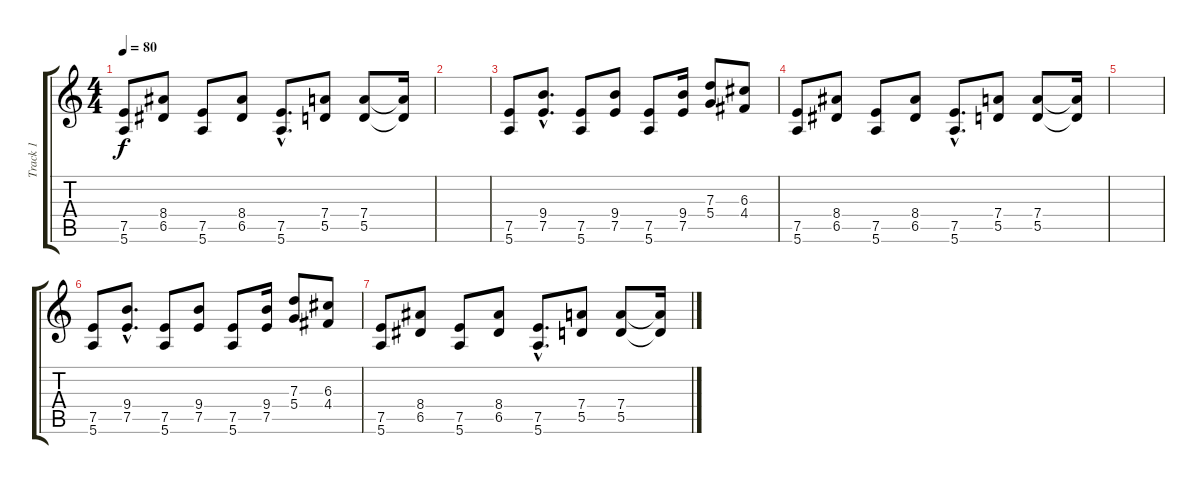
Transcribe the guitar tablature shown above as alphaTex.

\track ("Track 1" "Track 1") {instrument overdrivenguitar}
\staff {score tabs}
\tuning (E4 B3 G3 D3 A2 E2) {hide}
\ts (4 4)
\tempo 80
\clef g2
\ks c
(7.5 5.6).8{dy f} (8.4 6.5).8 (7.5 5.6).8 (8.4 6.5).8 (7.5{hac} 5.6{hac}).8{d} (7.4 5.5).8 (7.4 5.5).8 (7.4{t} 5.5{t}).16 |
|
(7.5 5.6).8 (9.4{hac} 7.5{hac}).8{d} (7.5 5.6).8 (9.4 7.5).8 (7.5 5.6).8 (9.4 7.5).16 (7.3 5.4).8 (6.3 4.4).8 |
(7.5 5.6).8 (8.4 6.5).8 (7.5 5.6).8 (8.4 6.5).8 (7.5{hac} 5.6{hac}).8{d} (7.4 5.5).8 (7.4 5.5).8 (7.4{t} 5.5{t}).16 |
|
(7.5 5.6).8 (9.4{hac} 7.5{hac}).8{d} (7.5 5.6).8 (9.4 7.5).8 (7.5 5.6).8 (9.4 7.5).16 (7.3 5.4).8 (6.3 4.4).8 |
(7.5 5.6).8 (8.4 6.5).8 (7.5 5.6).8 (8.4 6.5).8 (7.5{hac} 5.6{hac}).8{d} (7.4 5.5).8 (7.4 5.5).8 (7.4{t} 5.5{t}).16
